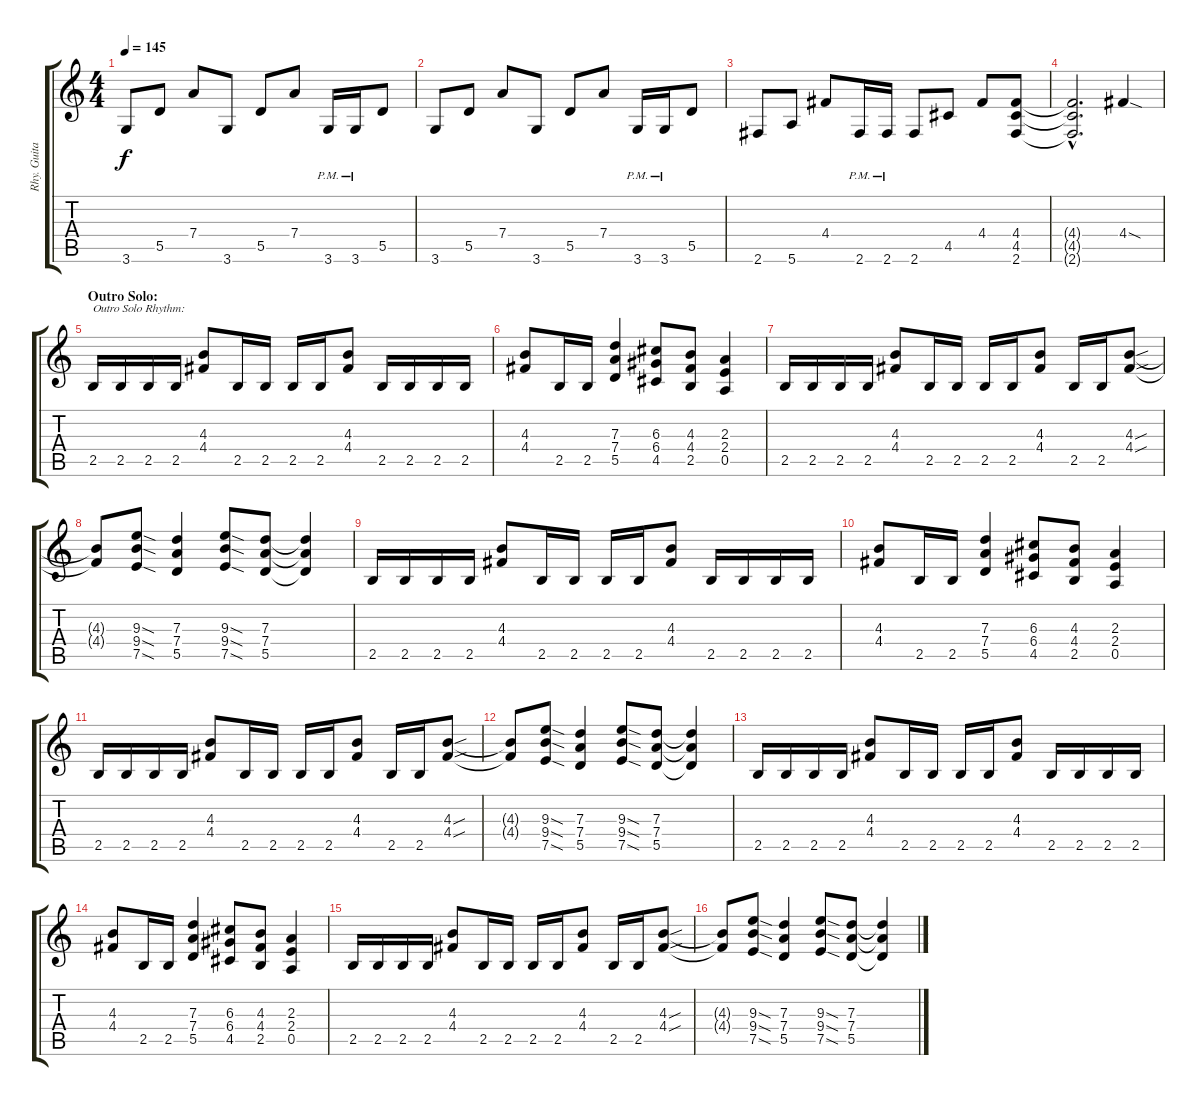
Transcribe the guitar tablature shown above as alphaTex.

\track ("Rhy. Guitar 2" "Rhy. Guita") {instrument distortionguitar}
\staff {score tabs}
\tuning (E4 B3 G3 D3 A2 E2) {hide}
\ts (4 4)
\tempo 145
\clef g2
\ks c
3.6.8{dy f} 5.5.8 7.4.8 3.6.8 5.5.8 7.4.8 3.6{pm}.16 3.6{pm}.16 5.5.8 |
3.6.8 5.5.8 7.4.8 3.6.8 5.5.8 7.4.8 3.6{pm}.16 3.6{pm}.16 5.5.8 |
2.6.8 5.6.8 4.4.8 2.6{pm}.16 2.6{pm}.16 2.6.8 4.5.8 4.4.8 (4.4 4.5 2.6).8 |
(4.4{hac t} 4.5{hac t} 2.6{hac t}).2{d} 4.4{sod}.4 |
\section ("" "Outro Solo:")
2.5.16{txt "Outro Solo Rhythm:"} 2.5.16 2.5.16 2.5.16 (4.3 4.4).8 2.5.16 2.5.16 2.5.16 2.5.16 (4.3 4.4).8 2.5.16 2.5.16 2.5.16 2.5.16 |
(4.3 4.4).8 2.5.16 2.5.16 (7.3 7.4 5.5).4 (6.3 6.4 4.5).8 (4.3 4.4 2.5).8 (2.3 2.4 0.5).4 |
2.5.16 2.5.16 2.5.16 2.5.16 (4.3 4.4).8 2.5.16 2.5.16 2.5.16 2.5.16 (4.3 4.4).8 2.5.16 2.5.16 (4.3{sou} 4.4{sou}).8 |
(4.3{t} 4.4{t}).8 (9.3{sod} 9.4{sod} 7.5{sod}).8 (7.3 7.4 5.5).4 (9.3{sod} 9.4{sod} 7.5{sod}).8 (7.3 7.4 5.5).8 (7.3{t} 7.4{t} 5.5{t}).4 |
2.5.16 2.5.16 2.5.16 2.5.16 (4.3 4.4).8 2.5.16 2.5.16 2.5.16 2.5.16 (4.3 4.4).8 2.5.16 2.5.16 2.5.16 2.5.16 |
(4.3 4.4).8 2.5.16 2.5.16 (7.3 7.4 5.5).4 (6.3 6.4 4.5).8 (4.3 4.4 2.5).8 (2.3 2.4 0.5).4 |
2.5.16 2.5.16 2.5.16 2.5.16 (4.3 4.4).8 2.5.16 2.5.16 2.5.16 2.5.16 (4.3 4.4).8 2.5.16 2.5.16 (4.3{sou} 4.4{sou}).8 |
(4.3{t} 4.4{t}).8 (9.3{sod} 9.4{sod} 7.5{sod}).8 (7.3 7.4 5.5).4 (9.3{sod} 9.4{sod} 7.5{sod}).8 (7.3 7.4 5.5).8 (7.3{t} 7.4{t} 5.5{t}).4 |
2.5.16 2.5.16 2.5.16 2.5.16 (4.3 4.4).8 2.5.16 2.5.16 2.5.16 2.5.16 (4.3 4.4).8 2.5.16 2.5.16 2.5.16 2.5.16 |
(4.3 4.4).8 2.5.16 2.5.16 (7.3 7.4 5.5).4 (6.3 6.4 4.5).8 (4.3 4.4 2.5).8 (2.3 2.4 0.5).4 |
2.5.16 2.5.16 2.5.16 2.5.16 (4.3 4.4).8 2.5.16 2.5.16 2.5.16 2.5.16 (4.3 4.4).8 2.5.16 2.5.16 (4.3{sou} 4.4{sou}).8 |
(4.3{t} 4.4{t}).8 (9.3{sod} 9.4{sod} 7.5{sod}).8 (7.3 7.4 5.5).4 (9.3{sod} 9.4{sod} 7.5{sod}).8 (7.3 7.4 5.5).8 (7.3{t} 7.4{t} 5.5{t}).4
